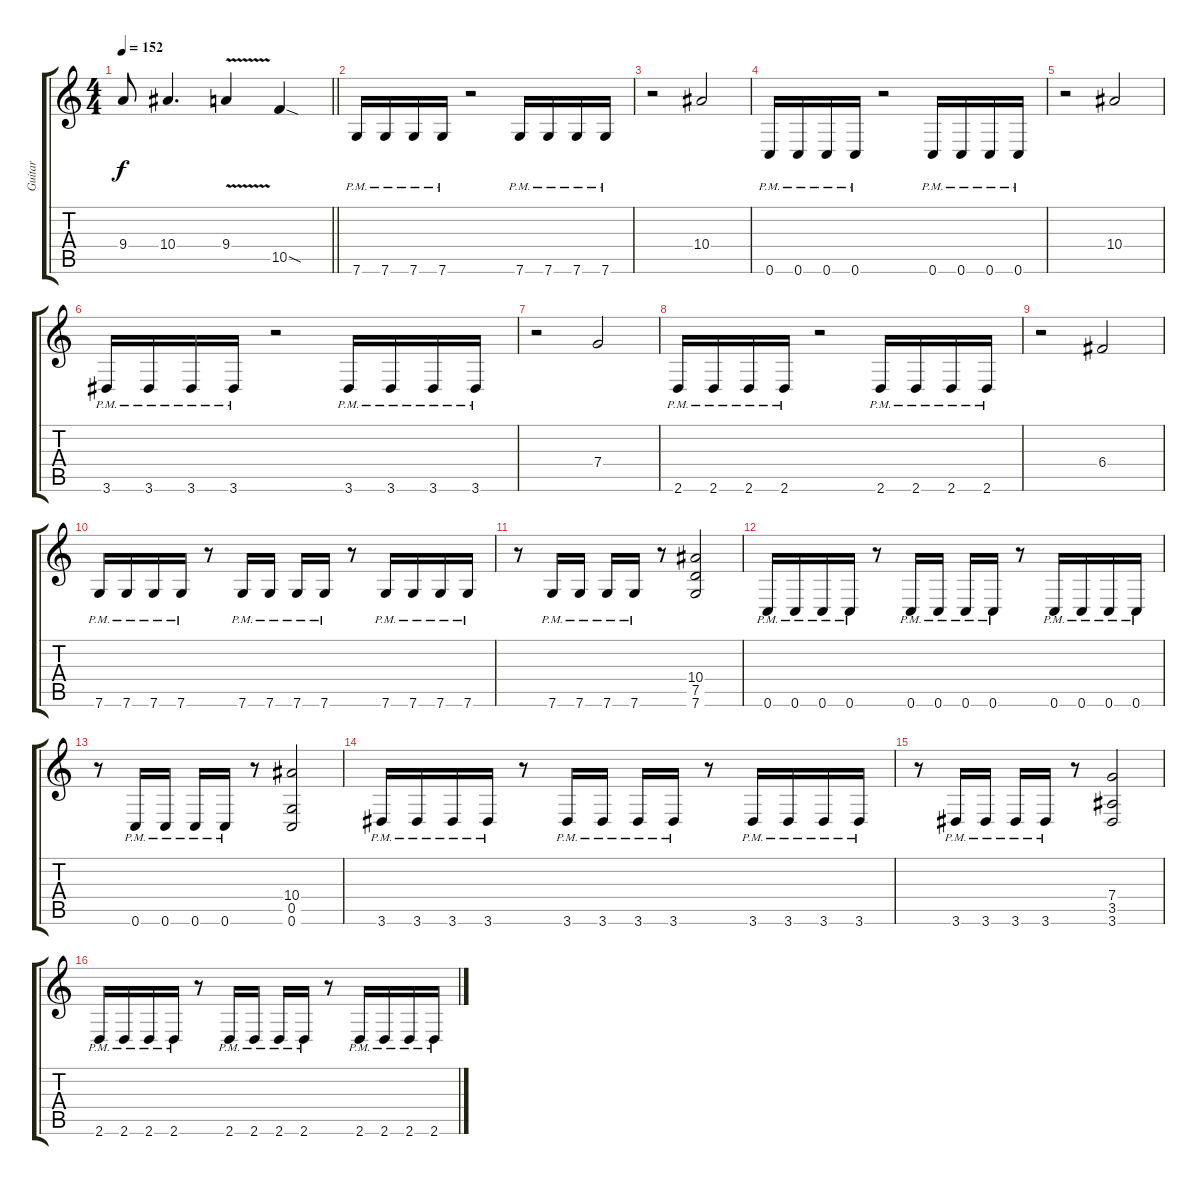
\track ("Guitar" "Guitar") {instrument distortionguitar}
\staff {score tabs}
\tuning (D4 A3 F3 C3 G2 C2) {hide}
\ts (4 4)
\tempo 152
\clef g2
\barLineRight lightlight
\ks c
9.4{t}.8{dy f} 10.4.4{d} 9.4{v}.4 10.5{sod}.4 |
\section ("" " ")
7.6{pm}.16 7.6{pm}.16 7.6{pm}.16 7.6{pm}.16 r.2 7.6{pm}.16 7.6{pm}.16 7.6{pm}.16 7.6{pm}.16 |
r.2 10.4.2 |
0.6{pm}.16 0.6{pm}.16 0.6{pm}.16 0.6{pm}.16 r.2 0.6{pm}.16 0.6{pm}.16 0.6{pm}.16 0.6{pm}.16 |
r.2 10.4.2 |
3.6{pm}.16 3.6{pm}.16 3.6{pm}.16 3.6{pm}.16 r.2 3.6{pm}.16 3.6{pm}.16 3.6{pm}.16 3.6{pm}.16 |
r.2 7.4.2 |
2.6{pm}.16 2.6{pm}.16 2.6{pm}.16 2.6{pm}.16 r.2 2.6{pm}.16 2.6{pm}.16 2.6{pm}.16 2.6{pm}.16 |
r.2 6.4.2 |
7.6{pm}.16 7.6{pm}.16 7.6{pm}.16 7.6{pm}.16 r.8 7.6{pm}.16 7.6{pm}.16 7.6{pm}.16 7.6{pm}.16 r.8 7.6{pm}.16 7.6{pm}.16 7.6{pm}.16 7.6{pm}.16 |
r.8 7.6{pm}.16 7.6{pm}.16 7.6{pm}.16 7.6{pm}.16 r.8 (10.4 7.5 7.6).2 |
0.6{pm}.16 0.6{pm}.16 0.6{pm}.16 0.6{pm}.16 r.8 0.6{pm}.16 0.6{pm}.16 0.6{pm}.16 0.6{pm}.16 r.8 0.6{pm}.16 0.6{pm}.16 0.6{pm}.16 0.6{pm}.16 |
r.8 0.6{pm}.16 0.6{pm}.16 0.6{pm}.16 0.6{pm}.16 r.8 (10.4 0.5 0.6).2 |
3.6{pm}.16 3.6{pm}.16 3.6{pm}.16 3.6{pm}.16 r.8 3.6{pm}.16 3.6{pm}.16 3.6{pm}.16 3.6{pm}.16 r.8 3.6{pm}.16 3.6{pm}.16 3.6{pm}.16 3.6{pm}.16 |
r.8 3.6{pm}.16 3.6{pm}.16 3.6{pm}.16 3.6{pm}.16 r.8 (7.4 3.5 3.6).2 |
2.6{pm}.16 2.6{pm}.16 2.6{pm}.16 2.6{pm}.16 r.8 2.6{pm}.16 2.6{pm}.16 2.6{pm}.16 2.6{pm}.16 r.8 2.6{pm}.16 2.6{pm}.16 2.6{pm}.16 2.6{pm}.16
